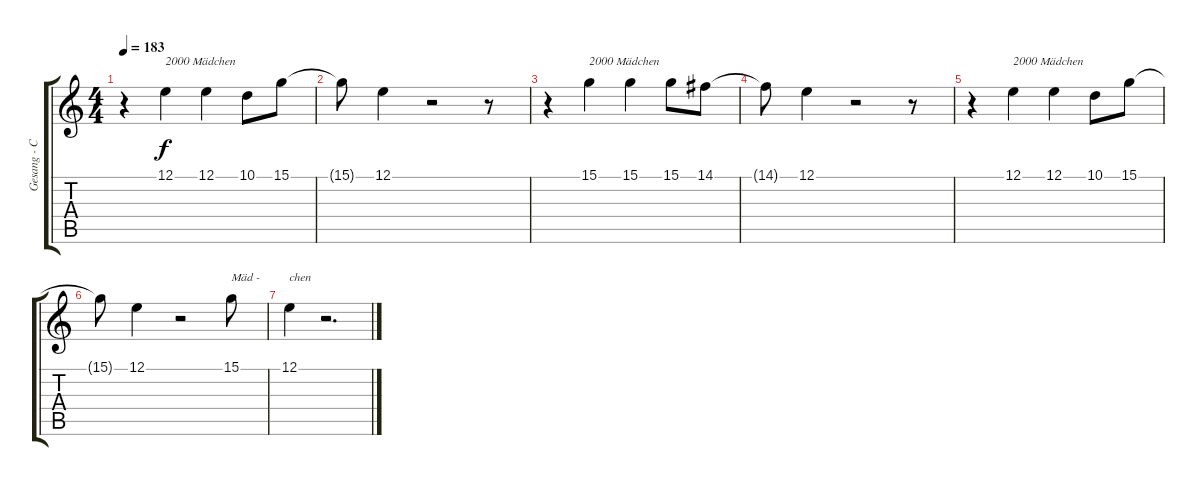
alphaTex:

\track ("Gesang - Chor" "Gesang - C") {instrument synthvoice}
\staff {score tabs}
\tuning (E4 B3 G3 D3 A2 D2) {hide}
\ts (4 4)
\tempo 183
\clef g2
\ks c
r.4{dy f} 12.1.4{txt "2000 Mädchen"} 12.1.4 10.1.8 15.1.8 |
15.1{t}.8 12.1.4 r.2 r.8 |
r.4 15.1.4{txt "2000 Mädchen"} 15.1.4 15.1.8 14.1.8 |
14.1{t}.8 12.1.4 r.2 r.8 |
r.4 12.1.4{txt "2000 Mädchen"} 12.1.4 10.1.8 15.1.8 |
15.1{t}.8 12.1.4 r.2 15.1.8{txt "Mäd -"} |
12.1.4{txt "chen"} r.2{d}
